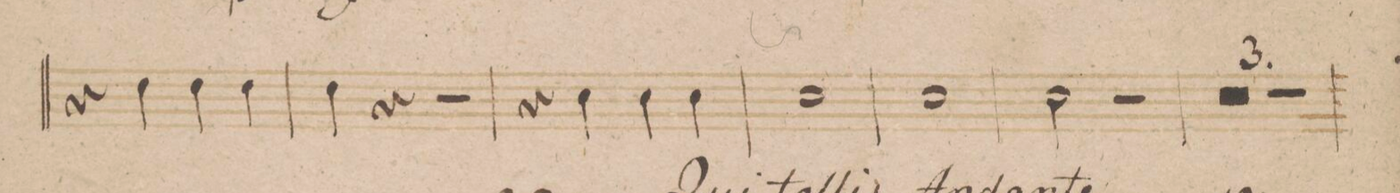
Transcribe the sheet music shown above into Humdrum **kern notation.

**kern	**dynam
*I"Clarino 1mo in B.	*
*clefG2	*
*k[b-]	*
*met(c)	*
*M4/4	*
4r	.
4cc\	.
4cc\	.
4cc\	.
=24	=24
4cc\	.
4r	.
2r	.
=25	=25
4r	.
4b-\	.
4b-\	.
4b-\	.
=26	=26
1b-	.
=27	=27
1b-	.
=28	=28
2b-\	.
2r	.
=29	=29
0r	.
=30	=30
=31	=31
1r	.
=32	=32
*-	*-
